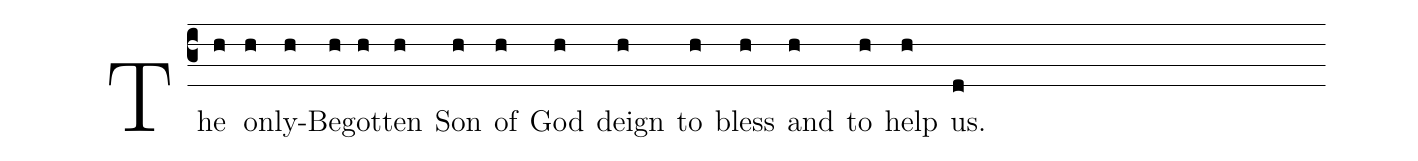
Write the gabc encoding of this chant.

%%
(c3) The(h) on(h)ly-(h)Be(h)got(h)ten(h) Son(h) of(h) God(h) deign(h) to(h) bless(h) and(h) to(h) help(h) us.(d)
